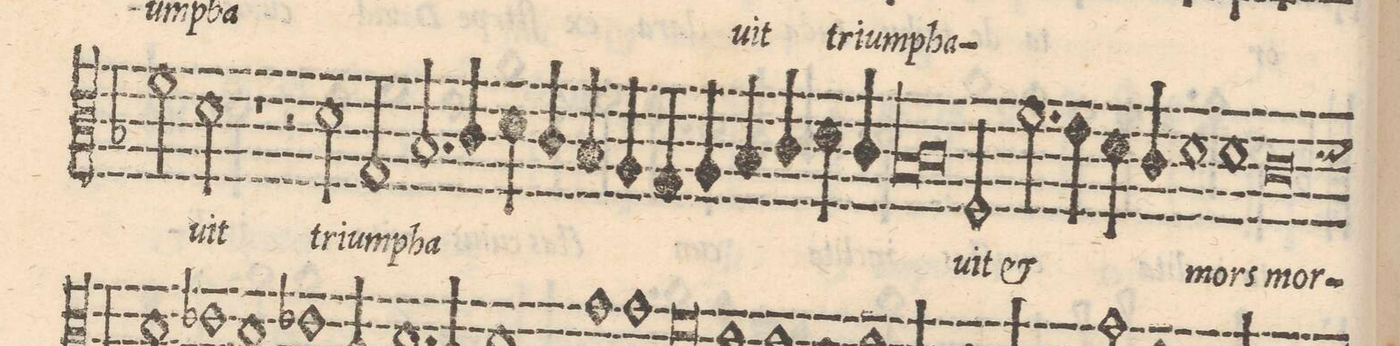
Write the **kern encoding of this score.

**kern	**text
*I"TENOR	*
*clefC3	*
*k[b-]	*
*met(C|)	*
*M2/1	*
2f\	.
2d\	-uit
=41-	=41-
1r	.
2r	.
2d\	tri-
=42-	=42-
2G/	-um-
2.B-/	-pha-
4c/	.
4d\	.
4c/	.
=43-	=43-
4B-/	.
4A/	.
4G/	.
4A/	.
4B-/	.
4c/	.
4d\	.
4c/	.
=44-	=44-
*lig	*
1B-	.
1c	.
*Xlig	*
=45-	=45-
2F/	-uit
2.f\	et
4e\	.
4d\	.
4c/	.
=46-	=46-
1d	.
1d	mors
=47-	=47-
0c	mor-
*custos:d	*
=48-	=48-
*-	*-
